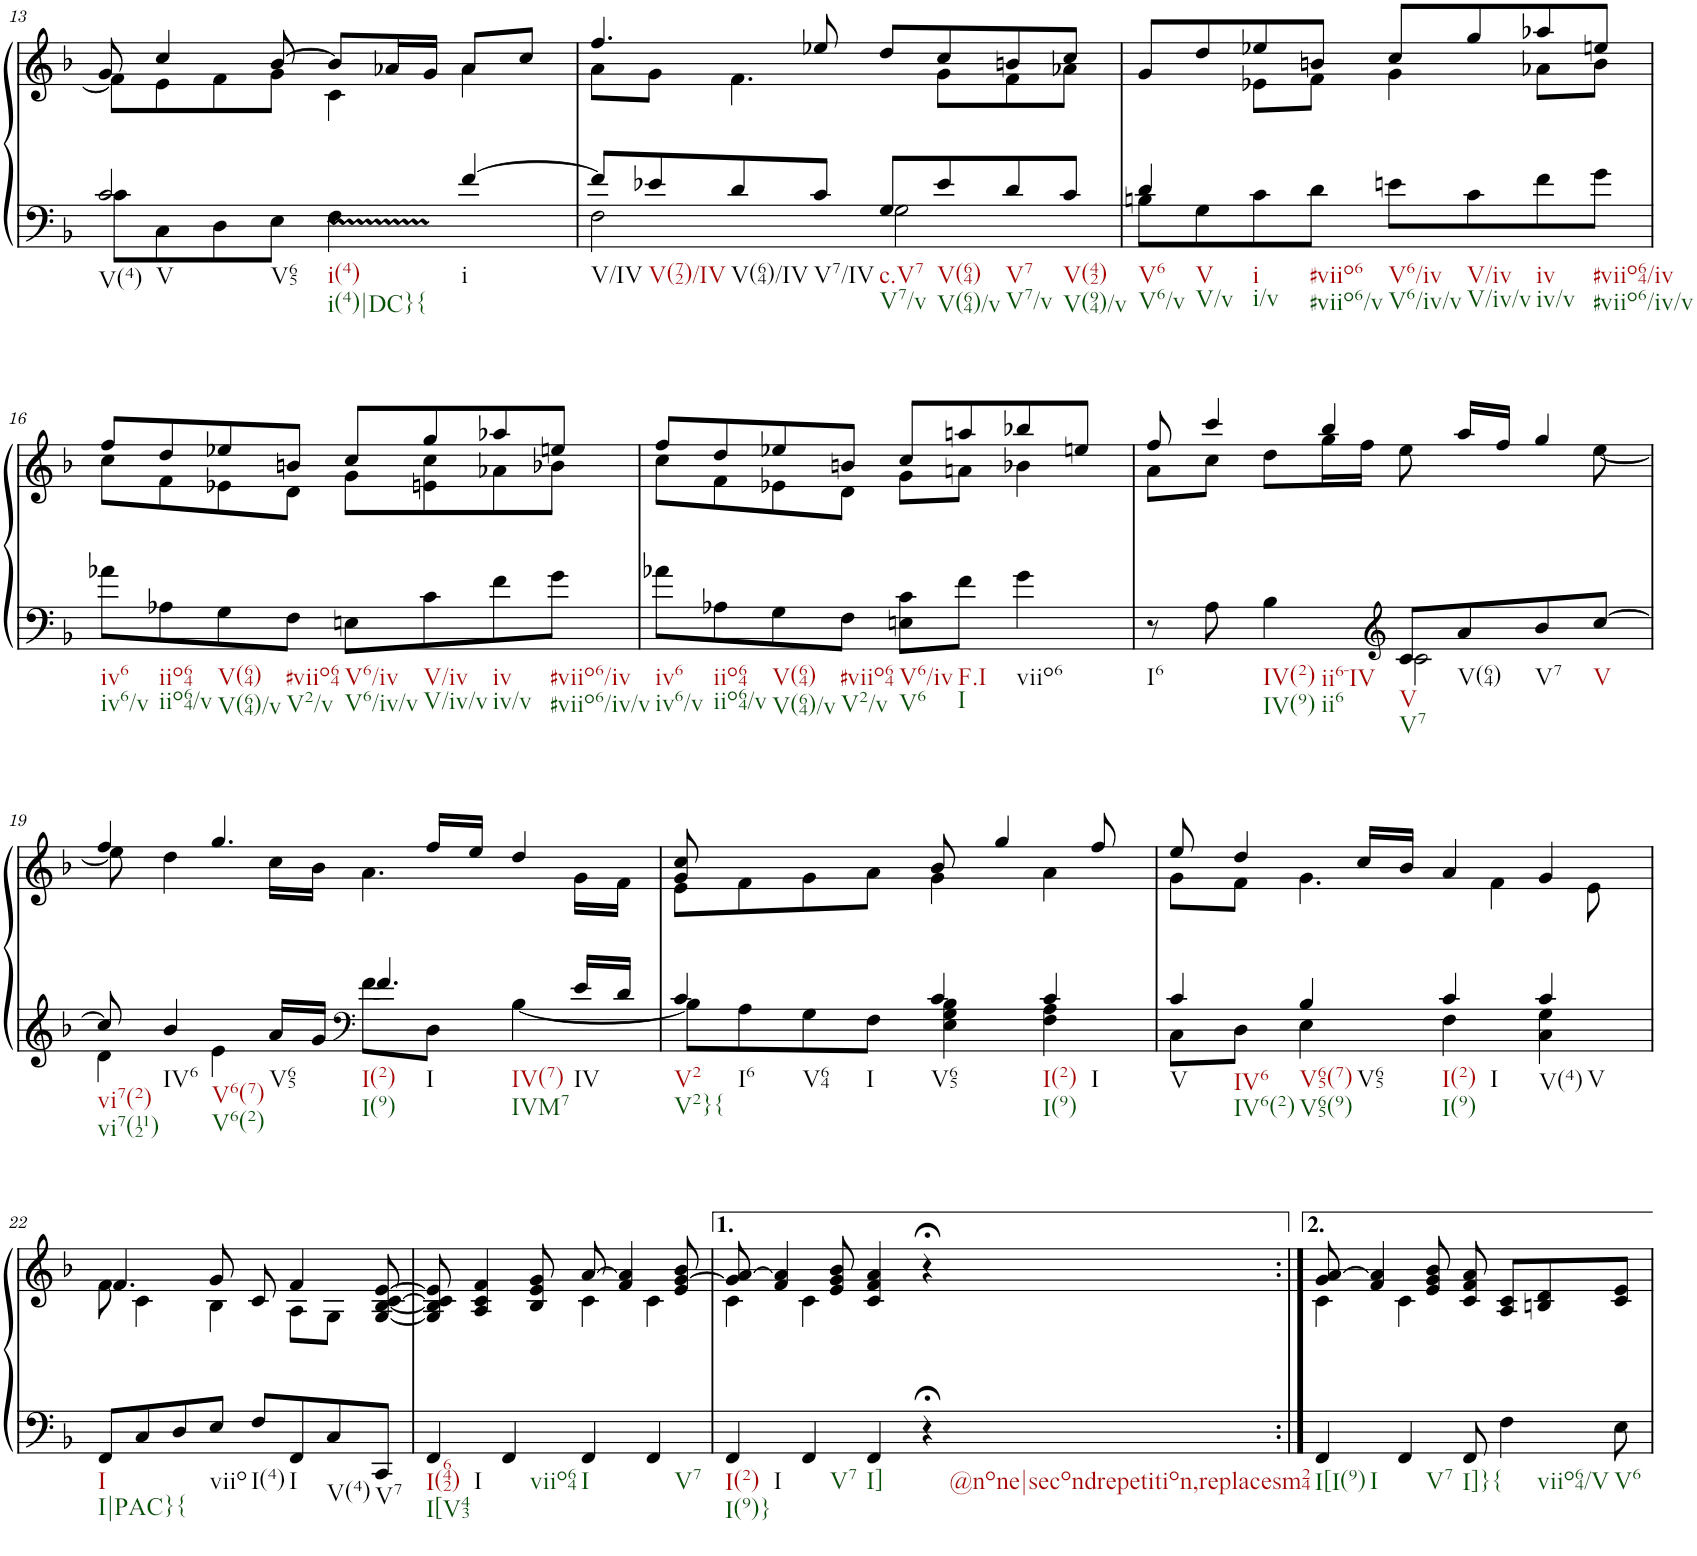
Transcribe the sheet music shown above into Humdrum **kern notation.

**kern	**kern
*part1	*part1
*staff2	*staff1
*I"Piano	*
*I'Pno.	*
!!LO:PB:g=z
*clefF4	*clefG2
*k[b-]	*k[b-]
*M4/4	*M4/4
*met(c)	*met(c)
=13	=13
*^	*^
!LO:TX:b:t=V(4)	!	!	!
8c\L	2c/	8g/	8f\L]
!LO:TX:b:t=V	!	!	!
8C\	.	4cc/	8e\
8D\	.	.	8f\
!LO:TX:b:t=V65	!	!	!
8E\J	.	[8b-/	8g\J
!LO:TX:b:t=i(4)	!	!	!
!LO:TX:b:t=i(4)|DC}{	!	!	!
4F\	2ryy	8b-/L]	4c\
.	.	16a-X/L	.
.	.	16g/JJ	.
!LO:TX:b:t=i	!	!	!
[4f/	.	8a-/L	4a-\
.	.	8cc/J	.
=14	=14	=14	=14
!LO:TX:b:t=V/IV	!	!	!
8f/L]	2F\	4.ff/	8a\L
!LO:TX:b:t=V(72)/IV	!	!	!
8e-X/	.	.	8g\J
!LO:TX:b:t=V(64)/IV	!	!	!
8d/	.	.	4.f\
!LO:TX:b:t=V7/IV	!	!	!
8c/J	.	8ee-X/	.
!LO:TX:b:t=c.V7	!	!	!
!LO:TX:b:t=V7/v	!	!	!
8G/L	2G\	8dd/L	.
!LO:TX:b:t=V(64)	!	!	!
!LO:TX:b:t=V(64)/v	!	!	!
8e-/	.	8cc/	8g\L
!LO:TX:b:t=V7	!	!	!
!LO:TX:b:t=V7/v	!	!	!
8d/	.	8bn/	8f\
!LO:TX:b:t=V(42)	!	!	!
!LO:TX:b:t=V(94)/v	!	!	!
8c/J	.	8cc/J	8a-X\J
=15	=15	=15	=15
!LO:TX:b:t=V6	!	!	!
!LO:TX:b:t=V6/v	!	!	!
!LO:TX:b:t=V	!	!	!
!LO:TX:b:t=V/v	!	!	!
4d/	8Bn\L	8g/L	4ryy
.	8G\	8dd/	.
!LO:TX:b:t=i	!	!	!
!LO:TX:b:t=i/v	!	!	!
!LO:TX:b:t=#viio6	!	!	!
!LO:TX:b:t=#viio6/v	!	!	!
4ryy	8c\	8ee-X/	8e-X\L
.	8d\J	8bn/J	8f\J
!LO:TX:b:t=V6/iv	!	!	!
!LO:TX:b:t=V6/iv/v	!	!	!
8en\L	2ryy	8cc/L	4g\
!LO:TX:b:t=V/iv	!	!	!
!LO:TX:b:t=V/iv/v	!	!	!
8c\	.	8gg/	.
!LO:TX:b:t=iv	!	!	!
!LO:TX:b:t=iv/v	!	!	!
8f\	.	8aa-X/	8a-X\L
!LO:TX:b:t=#viio64/iv	!	!	!
!LO:TX:b:t=#viio6/iv/v	!	!	!
8g\J	.	8een/J	8b\J
*v	*v	*	*
!!LO:LB:g=z	!!
=16	=16	=16
!LO:TX:b:t=iv6	!	!
!LO:TX:b:t=iv6/v	!	!
8a-X\L	8ff/L	8cc\L
!LO:TX:b:t=iio64	!	!
!LO:TX:b:t=iio64/v	!	!
8A-X\	8dd/	8f\
!LO:TX:b:t=V(64)	!	!
!LO:TX:b:t=V(64)/v	!	!
8G\	8ee-X/	8e-X\
!LO:TX:b:t=#viio64	!	!
!LO:TX:b:t=V2/v	!	!
8F\J	8bn/J	8d\J
!LO:TX:b:t=V6/iv	!	!
!LO:TX:b:t=V6/iv/v	!	!
8En\L	8cc/L	8g\L
!LO:TX:b:t=V/iv	!	!
!LO:TX:b:t=V/iv/v	!	!
8c\	8gg/	8en\ 8cc\
!LO:TX:b:t=iv	!	!
!LO:TX:b:t=iv/v	!	!
8f\	8aa-X/	8a-X\
!LO:TX:b:t=#viio6/iv	!	!
!LO:TX:b:t=#viio6/iv/v	!	!
8g\J	8een/J	8b-X\J
=17	=17	=17
!LO:TX:b:t=iv6	!	!
!LO:TX:b:t=iv6/v	!	!
8a-X\L	8ff/L	8cc\L
!LO:TX:b:t=iio64	!	!
!LO:TX:b:t=iio64/v	!	!
8A-X\	8dd/	8f\
!LO:TX:b:t=V(64)	!	!
!LO:TX:b:t=V(64)/v	!	!
8G\	8ee-X/	8e-X\
!LO:TX:b:t=#viio64	!	!
!LO:TX:b:t=V2/v	!	!
8F\J	8bn/J	8d\J
!LO:TX:b:t=V6/iv	!	!
!LO:TX:b:t=V6	!	!
8En\ 8c\L	8cc/L	8g\L
!LO:TX:b:t=F.I	!	!
!LO:TX:b:t=I	!	!
8f\J	8aan/	8an\J
!LO:TX:b:t=viio6	!	!
4g\	8bb-X/	4b-X\
.	8een/J	.
=18	=18	=18
*^	*	*
!LO:TX:b:t=I6	!	!	!
8r	2ryy	8ff/	8a\L
8A\	.	4ccc/	8cc\J
!LO:TX:b:t=IV(2)	!	!	!
!LO:TX:b:t=IV(9)	!	!	!
!LO:TX:b:t=ii6-IV	!	!	!
!LO:TX:b:t=ii6	!	!	!
4B-\	.	.	8dd\L
.	.	4bb-/	16gg\L
.	.	.	16ff\JJ
*clefG2	*	*	*
!LO:TX:b:t=V	!	!	!
!LO:TX:b:t=V7	!	!	!
8c/L	2c\	.	8ee\
!LO:TX:b:t=V(64)	!	!	!
8a/	.	16aa/LL	4ryy
.	.	16ff/JJ	.
!LO:TX:b:t=V7	!	!	!
8b-/	.	4gg/	.
!LO:TX:b:t=V	!	!	!
[8cc/J	.	.	[8ee\
!!LO:LB:g=z	!!
=19	=19	=19	=19
!LO:TX:b:t=vi7(2)	!	!	!
!LO:TX:b:t=vi7(112)	!	!	!
8cc/]	4d\	4ff/	8ee\]
!LO:TX:b:t=IV6	!	!	!
!LO:TX:b:t=V6(7)	!	!	!
!LO:TX:b:t=V6(2)	!	!	!
4b-/	.	.	4dd\
.	4e\	4.gg/	.
!LO:TX:b:t=V65	!	!	!
16a/LL	.	.	16cc\LL
16g/JJ	.	.	16b-\JJ
*clefF4	*	*	*
!LO:TX:b:t=I(2)	!	!	!
!LO:TX:b:t=I(9)	!	!	!
!LO:TX:b:t=I	!	!	!
!LO:TX:b:t=IV(7)	!	!	!
!LO:TX:b:t=IVM7	!	!	!
4.f/	8f\L	.	4.a\
.	8D\J	16ff/LL	.
.	.	16ee/JJ	.
.	[4B-\	4dd/	.
!LO:TX:b:t=IV	!	!	!
16e/LL	.	.	16g\LL
16d/JJ	.	.	16f\JJ
=20	=20	=20	=20
!LO:TX:b:t=V2	!	!	!
!LO:TX:b:t=V2}{	!	!	!
!LO:TX:b:t=I6	!	!	!
4c/	8B-\L]	8g/ 8cc/	8e\L
.	8A\	4.ryy	8f\
!LO:TX:b:t=V64	!	!	!
!LO:TX:b:t=I	!	!	!
4ryy	8G\	.	8g\
.	8F\J	.	8a\J
!LO:TX:b:t=V65	!	!	!
4c/	4E\ 4G\ 4B-\	8b-/	4g\
.	.	4gg/	.
!LO:TX:b:t=I(2)	!	!	!
!LO:TX:b:t=I(9)	!	!	!
!LO:TX:b:t=I	!	!	!
4c/	4F\ 4A\	.	4a\
.	.	8ff/	.
=21	=21	=21	=21
!LO:TX:b:t=V	!	!	!
!LO:TX:b:t=IV6	!	!	!
!LO:TX:b:t=IV6(2)	!	!	!
4c/	8C\L	8ee/	8g\L
.	8D\J	4dd/	8f\J
!LO:TX:b:t=V65(7)	!	!	!
!LO:TX:b:t=V65(9)	!	!	!
!LO:TX:b:t=V65	!	!	!
4B-/	4E\	.	4.g\
.	.	16cc/LL	.
.	.	16b-/JJ	.
!LO:TX:b:t=I(2)	!	!	!
!LO:TX:b:t=I(9)	!	!	!
!LO:TX:b:t=I	!	!	!
4c/	4F\	4a/	.
.	.	.	4f\
!LO:TX:b:t=V(4)	!	!	!
!LO:TX:b:t=V	!	!	!
4c/	4C\ 4G\	4g/	.
.	.	.	8e\
*v	*v	*	*
!!LO:LB:g=z	!!
=22	=22	=22
!LO:TX:b:t=I	!	!
!LO:TX:b:t=I|PAC}{	!	!
8FF/L	4.f/	8f\
8C/	.	4c\
8D/	.	.
!LO:TX:b:t=viio	!	!
8E/J	8g/	4B-\
!LO:TX:b:t=I(4)	!	!
8F/L	8c/	.
!LO:TX:b:t=I	!	!
8FF/	4f/	8A\L
!LO:TX:b:t=V(4)	!	!
8C/	.	8G\J
!LO:TX:b:t=V7	!	!
8CC/J	[<8G/ [<8B-/ [>8c/ [8e/	8ryy
=23	=23	=23
!LO:TX:b:t=I(642)	!	!
!LO:TX:b:t=I[V43	!	!
!LO:TX:b:t=I	!	!
4FF/	8G/] 8B-/] 8c/] 8e/]	2ryy
.	4A/ 4c/ 4f/	.
!LO:TX:b:t=viio64	!	!
4FF/	.	.
.	8B-/ 8e/ 8g/	.
!LO:TX:b:t=I	!	!
4FF/	[8a/	4c\
.	4f/ 4a/]	.
!LO:TX:b:t=V7	!	!
4FF/	.	4c\
.	8e/ [8g/ 8b-/	.
=24	=24	=24
!LO:TX:b:t=I(2)	!	!
!LO:TX:b:t=I(9)}	!	!
!LO:TX:b:t=I	!	!
4FF/	8g/] [8a/	4c\
.	4f/ 4a/]	.
!LO:TX:b:t=V7	!	!
4FF/	.	4c\
.	8e/ 8g/ 8b-/	.
!LO:TX:b:t=I]	!	!
4FF/	4c/ 4f/ 4a/	2ryy
!LO:TX:b:t=@none|secondrepetition,replacesm24	!	!
4r;<	4r;<	.
=24X1:|!	=24X1:|!	=24X1:|!
!LO:TX:b:t=I[I(9)	!	!
!LO:TX:b:t=I	!	!
4FF/	8g/ [8a/	4c\
.	4f/ 4a/]	.
!LO:TX:b:t=V7	!	!
4FF/	.	4c\
.	8e/ 8g/ 8b-/	.
!LO:TX:b:t=I]}{	!	!
8FF/	8c/ 8f/ 8a/	2ryy
!LO:TX:b:t=viio64/V	!	!
4F\	8A/ 8c/L	.
.	8Bn/ 8d/	.
!LO:TX:b:t=V6	!	!
8E\	8c/ 8e/J	.
*	*v	*v
=	=
*-	*-
